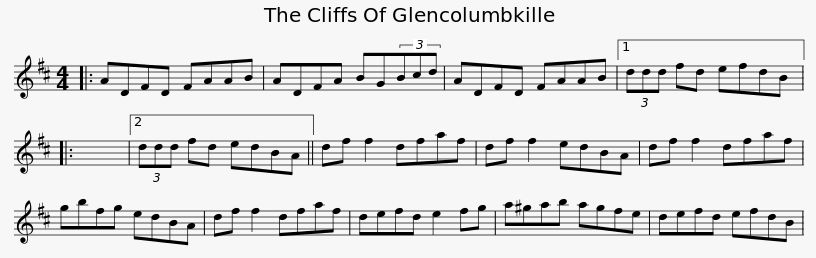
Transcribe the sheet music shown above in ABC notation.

X:1
L:1/8
M:4/4
I:linebreak $
K:D
V:1 treble
V:1
|: ADFD FAAB | ADFA BG(3Bcd | ADFD FAAB |1 (3ddd fd efdB |: x8 |2$ %5
 (3ddd fd edBA || df f2 dfaf | df f2 edBA | df f2 dfaf | gbfg edBA | %10
 df f2 dfaf |$ defd e2 fg | a^gab agfe | defd efdB | %14
